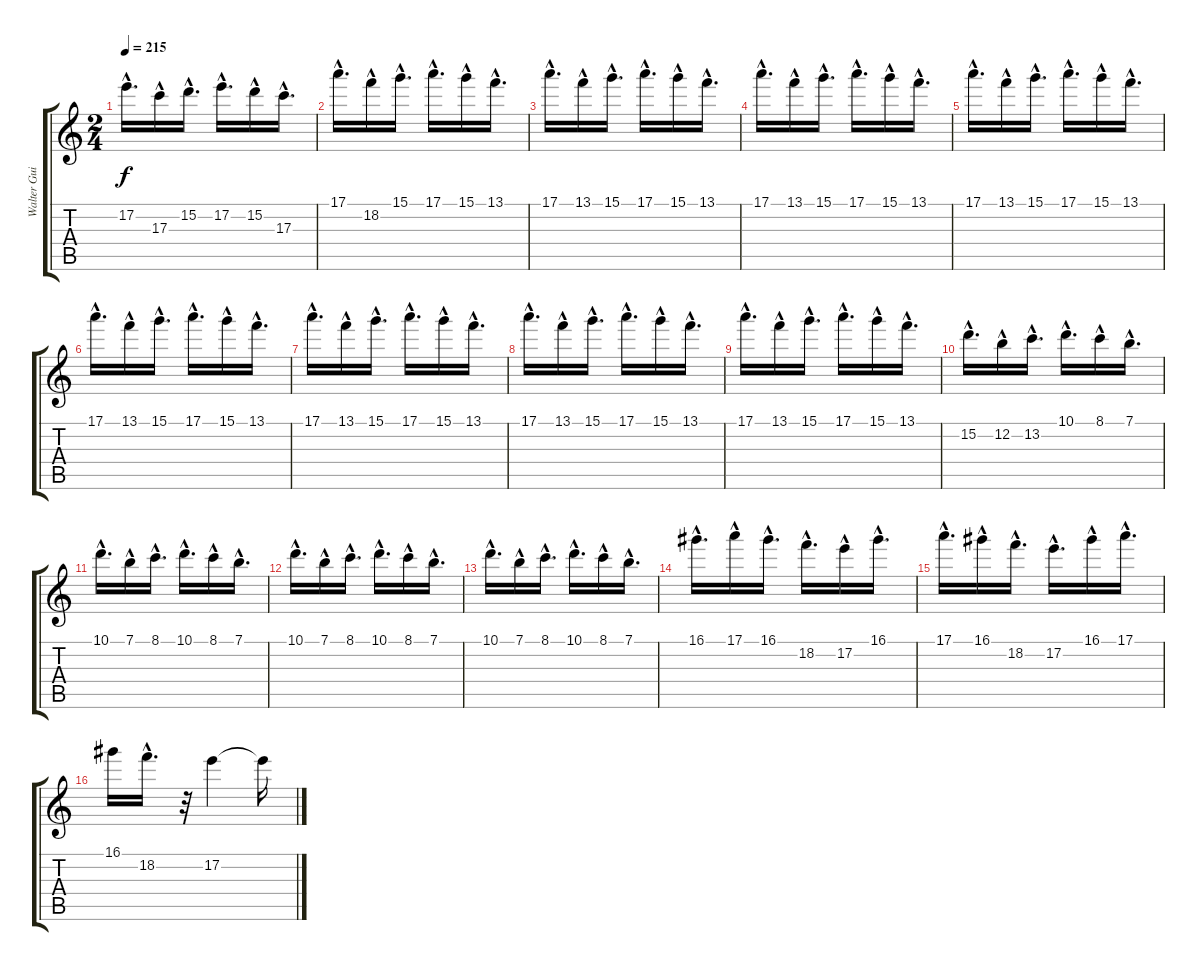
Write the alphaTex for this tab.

\track ("Walter Guiardino" "Walter Gui") {instrument overdrivenguitar}
\staff {score tabs}
\tuning (E4 B3 G3 D3 A2 E2) {hide}
\ts (2 4)
\tempo 215
\clef g2
\ks c
17.2{hac}.16{d dy f} 17.3{hac}.16 15.2{hac}.16{d} 17.2{hac}.16{d} 15.2{hac}.16 17.3{hac}.16{d} |
17.1{hac}.16{d instrument distortionguitar} 18.2{hac}.16 15.1{hac}.16{d} 17.1{hac}.16{d} 15.1{hac}.16 13.1{hac}.16{d} |
17.1{hac}.16{d} 13.1{hac}.16 15.1{hac}.16{d} 17.1{hac}.16{d} 15.1{hac}.16 13.1{hac}.16{d} |
17.1{hac}.16{d} 13.1{hac}.16 15.1{hac}.16{d} 17.1{hac}.16{d} 15.1{hac}.16 13.1{hac}.16{d} |
17.1{hac}.16{d} 13.1{hac}.16 15.1{hac}.16{d} 17.1{hac}.16{d} 15.1{hac}.16 13.1{hac}.16{d} |
17.1{hac}.16{d} 13.1{hac}.16 15.1{hac}.16{d} 17.1{hac}.16{d} 15.1{hac}.16 13.1{hac}.16{d} |
17.1{hac}.16{d} 13.1{hac}.16 15.1{hac}.16{d} 17.1{hac}.16{d} 15.1{hac}.16 13.1{hac}.16{d} |
17.1{hac}.16{d} 13.1{hac}.16 15.1{hac}.16{d} 17.1{hac}.16{d} 15.1{hac}.16 13.1{hac}.16{d} |
17.1{hac}.16{d} 13.1{hac}.16 15.1{hac}.16{d} 17.1{hac}.16{d} 15.1{hac}.16 13.1{hac}.16{d} |
15.2{hac}.16{d} 12.2{hac}.16 13.2{hac}.16{d} 10.1{hac}.16{d} 8.1{hac}.16 7.1{hac}.16{d} |
10.1{hac}.16{d} 7.1{hac}.16 8.1{hac}.16{d} 10.1{hac}.16{d} 8.1{hac}.16 7.1{hac}.16{d} |
10.1{hac}.16{d} 7.1{hac}.16 8.1{hac}.16{d} 10.1{hac}.16{d} 8.1{hac}.16 7.1{hac}.16{d} |
10.1{hac}.16{d} 7.1{hac}.16 8.1{hac}.16{d} 10.1{hac}.16{d} 8.1{hac}.16 7.1{hac}.16{d} |
16.1{hac}.16{d} 17.1{hac}.16 16.1{hac}.16{d} 18.2{hac}.16{d} 17.2{hac}.16 16.1{hac}.16{d} |
17.1{hac}.16{d} 16.1{hac}.16 18.2{hac}.16{d} 17.2{hac}.16{d} 16.1{hac}.16 17.1{hac}.16{d} |
16.1.16 18.2{hac}.16{d} r.32 17.2.4 17.2{t}.16
